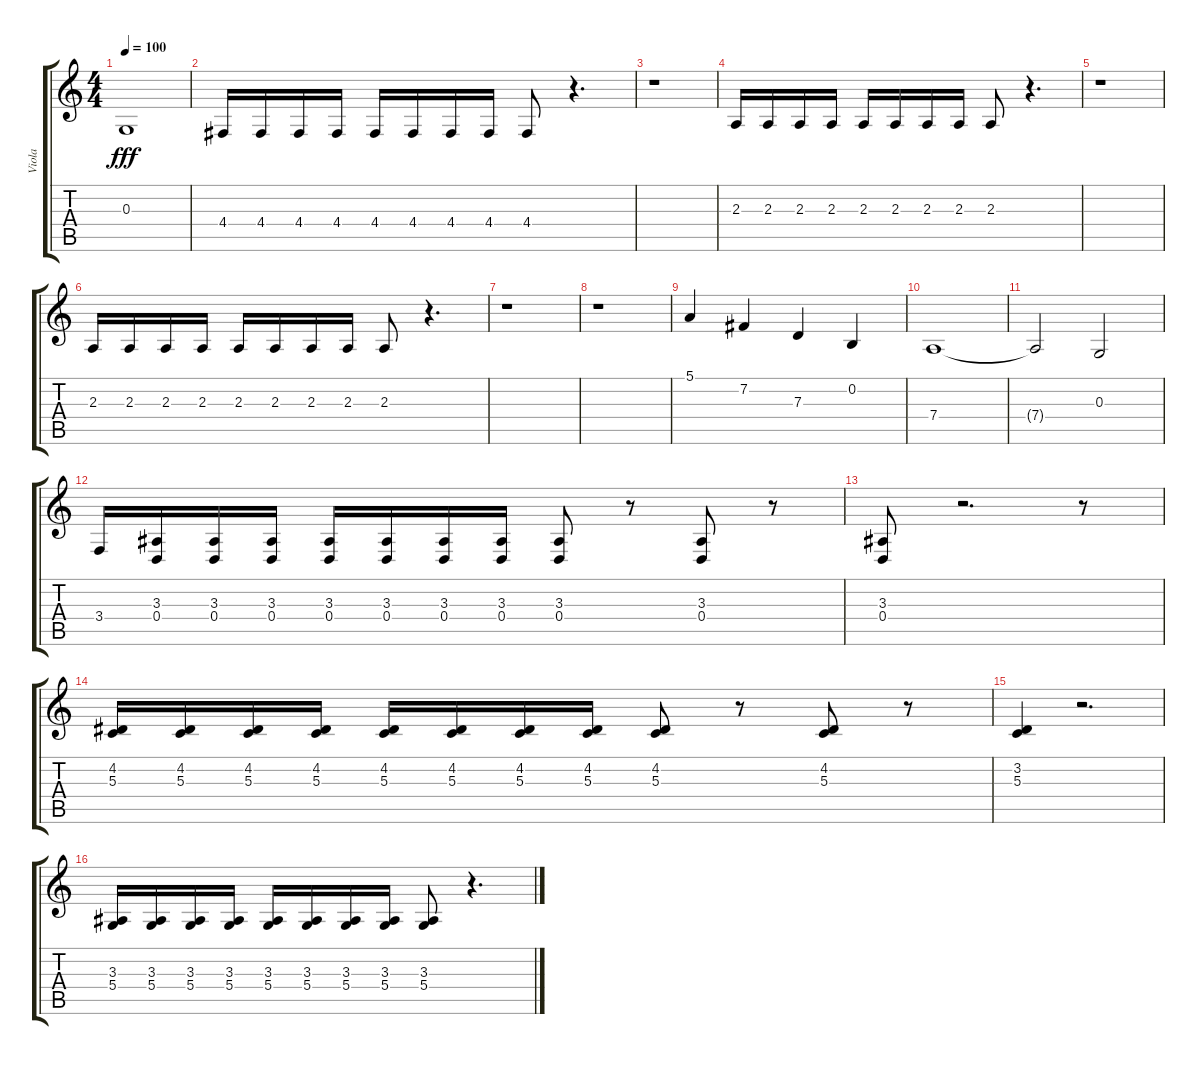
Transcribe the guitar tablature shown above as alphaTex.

\track ("Viola" "Viola") {instrument stringensemble1}
\staff {score tabs}
\tuning (E4 B3 G3 D3 A2 E2) {hide}
\ts (4 4)
\tempo 100
\clef g2
\ks c
0.3.1{dy fff} |
4.4.16 4.4.16 4.4.16 4.4.16 4.4.16 4.4.16 4.4.16 4.4.16 4.4.8 r.4{d} |
r.1 |
2.3.16 2.3.16 2.3.16 2.3.16 2.3.16 2.3.16 2.3.16 2.3.16 2.3.8 r.4{d} |
r.1 |
2.3.16 2.3.16 2.3.16 2.3.16 2.3.16 2.3.16 2.3.16 2.3.16 2.3.8 r.4{d} |
r.1 |
r.1 |
5.1.4 7.2.4 7.3.4 0.2.4 |
7.4.1 |
7.4{t}.2 0.3.2 |
3.4.16 (3.3 0.4).16 (3.3 0.4).16 (3.3 0.4).16 (3.3 0.4).16 (3.3 0.4).16 (3.3 0.4).16 (3.3 0.4).16 (3.3 0.4).8 r.8 (3.3 0.4).8 r.8 |
(3.3 0.4).8 r.2{d} r.8 |
(4.2 5.3).16 (4.2 5.3).16 (4.2 5.3).16 (4.2 5.3).16 (4.2 5.3).16 (4.2 5.3).16 (4.2 5.3).16 (4.2 5.3).16 (4.2 5.3).8 r.8 (4.2 5.3).8 r.8 |
(3.2 5.3).4 r.2{d} |
(3.3 5.4).16 (3.3 5.4).16 (3.3 5.4).16 (3.3 5.4).16 (3.3 5.4).16 (3.3 5.4).16 (3.3 5.4).16 (3.3 5.4).16 (3.3 5.4).8 r.4{d}
